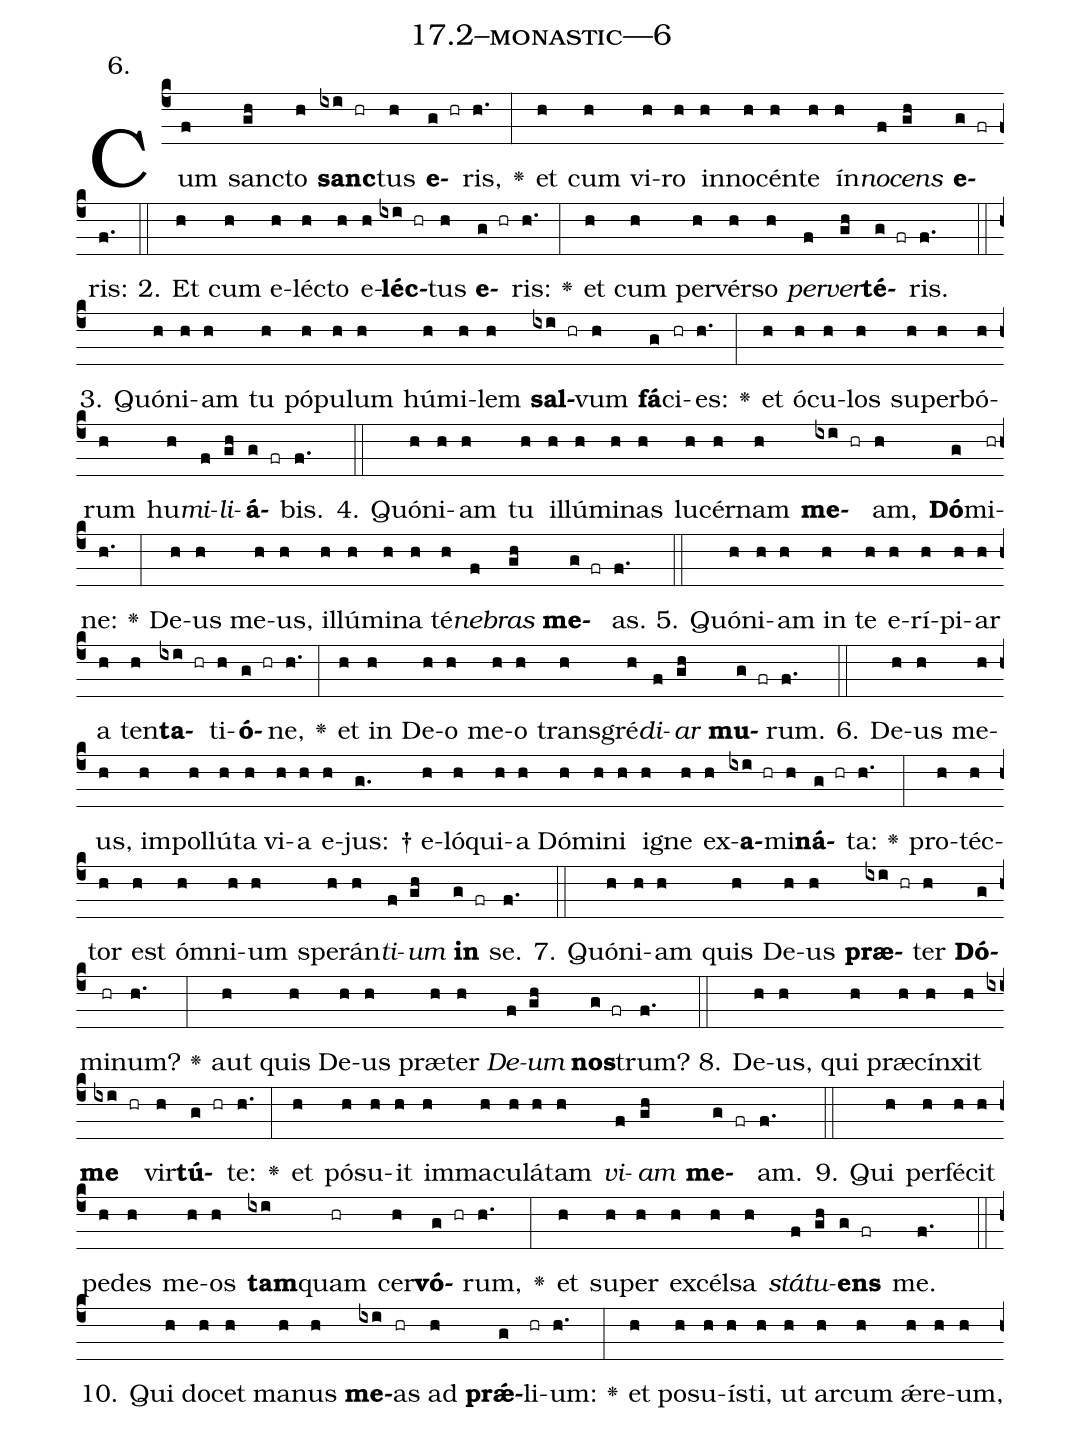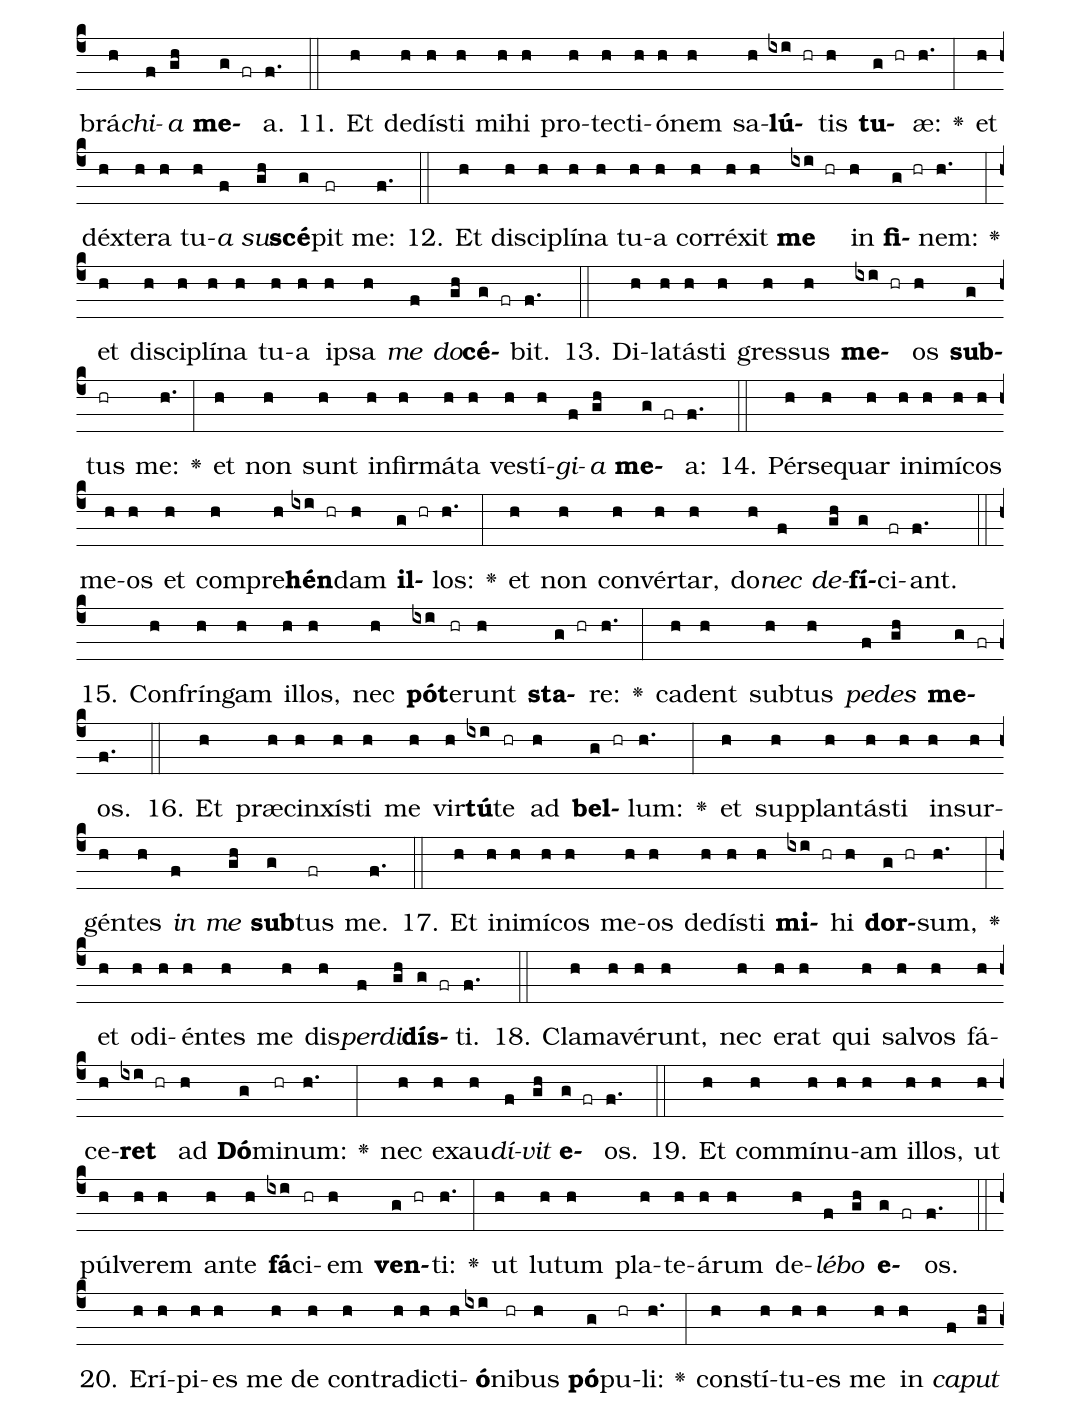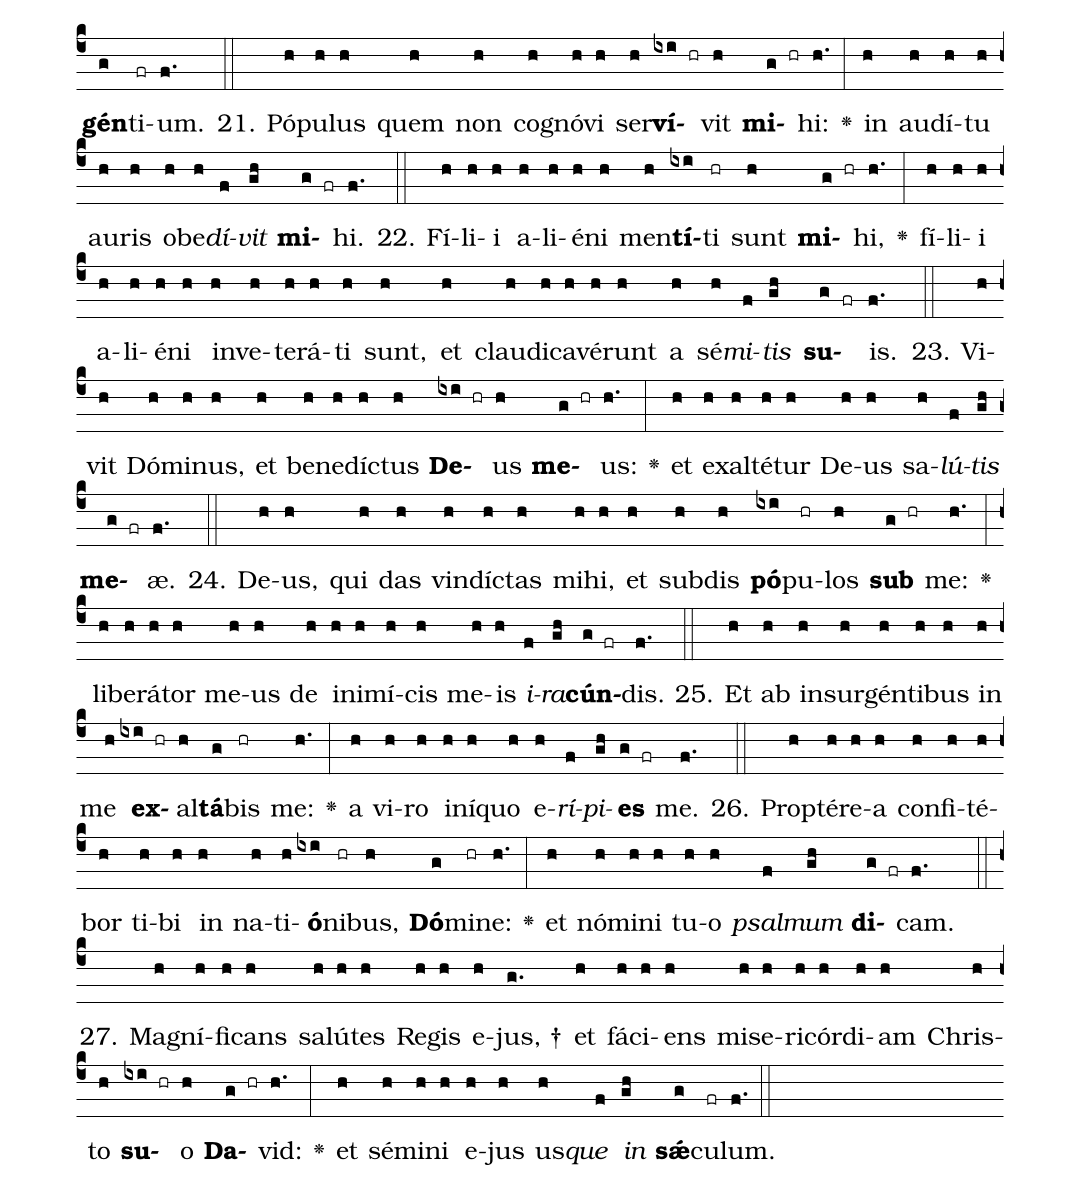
name: 17.2--monastic---6;
annotation: 6.;
%%
(c4)Cum(f) sanc(gh)to(h) <b>sanc</b>(ixi hr)tus(h) <b>e</b>(g hr)ris,(h.) <v>\greheightstar</v>(:) et(h) cum(h) vi(h)ro(h) in(h)no(h)cén(h)te(h) ín(h)<i>no</i>(f)<i>cens</i>(gh) <b>e</b>(g fr)ris:(f.) (::)
2. Et(h) cum(h) e(h)léc(h)to(h) e(h)<b>léc</b>(ixi hr)tus(h) <b>e</b>(g hr)ris:(h.) <v>\greheightstar</v>(:) et(h) cum(h) per(h)vér(h)so(h) <i>per</i>(f)<i>ver</i>(gh)<b>té</b>(g fr)ris.(f.) (::)
3. Quón(h)i(h)am(h) tu(h) pó(h)pu(h)lum(h) hú(h)mi(h)lem(h) <b>sal</b>(ixi hr)vum(h) <b>fá</b>(g)ci(hr)es:(h.) <v>\greheightstar</v>(:) et(h) ó(h)cu(h)los(h) su(h)per(h)bó(h)rum(h) hu(h)<i>mi</i>(f)<i>li</i>(gh)<b>á</b>(g fr)bis.(f.) (::)
4. Quón(h)i(h)am(h) tu(h) il(h)lú(h)mi(h)nas(h) lu(h)cér(h)nam(h) <b>me</b>(ixi hr)am,(h) <b>Dó</b>(g)mi(hr)ne:(h.) <v>\greheightstar</v>(:) De(h)us(h) me(h)us,(h) il(h)lú(h)mi(h)na(h) té(h)<i>ne</i>(f)<i>bras</i>(gh) <b>me</b>(g fr)as.(f.) (::)
5. Quón(h)i(h)am(h) in(h) te(h) e(h)rí(h)pi(h)ar(h) a(h) ten(h)<b>ta</b>(ixi hr)ti(h)<b>ó</b>(g hr)ne,(h.) <v>\greheightstar</v>(:) et(h) in(h) De(h)o(h) me(h)o(h) trans(h)gré(h)<i>di</i>(f)<i>ar</i>(gh) <b>mu</b>(g fr)rum.(f.) (::)
6. De(h)us(h) me(h)us,(h) im(h)pol(h)lú(h)ta(h) vi(h)a(h) e(h)jus: †(g.) e(h)ló(h)qui(h)a(h) Dó(h)mi(h)ni(h) i(h)gne(h) ex(h)<b>a</b>(ixi hr)mi(h)<b>ná</b>(g hr)ta:(h.) <v>\greheightstar</v>(:) pro(h)téc(h)tor(h) est(h) óm(h)ni(h)um(h) spe(h)rán(h)<i>ti</i>(f)<i>um</i>(gh) <b>in</b>(g fr) se.(f.) (::)
7. Quón(h)i(h)am(h) quis(h) De(h)us(h) <b>præ</b>(ixi hr)ter(h) <b>Dó</b>(g)mi(hr)num?(h.) <v>\greheightstar</v>(:) aut(h) quis(h) De(h)us(h) præ(h)ter(h) <i>De</i>(f)<i>um</i>(gh) <b>nos</b>(g fr)trum?(f.) (::)
8. De(h)us,(h) qui(h) præ(h)cín(h)xit(h) <b>me</b>(ixi hr) vir(h)<b>tú</b>(g hr)te:(h.) <v>\greheightstar</v>(:) et(h) pó(h)su(h)it(h) im(h)ma(h)cu(h)lá(h)tam(h) <i>vi</i>(f)<i>am</i>(gh) <b>me</b>(g fr)am.(f.) (::)
9. Qui(h) per(h)fé(h)cit(h) pe(h)des(h) me(h)os(h) <b>tam</b>(ixi)quam(hr) cer(h)<b>vó</b>(g hr)rum,(h.) <v>\greheightstar</v>(:) et(h) su(h)per(h) ex(h)cél(h)sa(h) <i>stá</i>(f)<i>tu</i>(gh)<b>ens</b>(g fr) me.(f.) (::)
10. Qui(h) do(h)cet(h) ma(h)nus(h) <b>me</b>(ixi)as(hr) ad(h) <b>prǽ</b>(g)li(hr)um:(h.) <v>\greheightstar</v>(:) et(h) po(h)su(h)ís(h)ti,(h) ut(h) ar(h)cum(h) ǽ(h)re(h)um,(h) brá(h)<i>chi</i>(f)<i>a</i>(gh) <b>me</b>(g fr)a.(f.) (::)
11. Et(h) de(h)dís(h)ti(h) mi(h)hi(h) pro(h)tec(h)ti(h)ó(h)nem(h) sa(h)<b>lú</b>(ixi hr)tis(h) <b>tu</b>(g hr)æ:(h.) <v>\greheightstar</v>(:) et(h) déx(h)te(h)ra(h) tu(h)<i>a</i>(f) <i>su</i>(gh)<b>scé</b>(g)pit(fr) me:(f.) (::)
12. Et(h) di(h)sci(h)plí(h)na(h) tu(h)a(h) cor(h)ré(h)xit(h) <b>me</b>(ixi hr) in(h) <b>fi</b>(g hr)nem:(h.) <v>\greheightstar</v>(:) et(h) di(h)sci(h)plí(h)na(h) tu(h)a(h) ip(h)sa(h) <i>me</i>(f) <i>do</i>(gh)<b>cé</b>(g fr)bit.(f.) (::)
13. Di(h)la(h)tás(h)ti(h) gres(h)sus(h) <b>me</b>(ixi hr)os(h) <b>sub</b>(g)tus(hr) me:(h.) <v>\greheightstar</v>(:) et(h) non(h) sunt(h) in(h)fir(h)má(h)ta(h) ves(h)tí(h)<i>gi</i>(f)<i>a</i>(gh) <b>me</b>(g fr)a:(f.) (::)
14. Pér(h)se(h)quar(h) in(h)i(h)mí(h)cos(h) me(h)os(h) et(h) com(h)pre(h)<b>hén</b>(ixi hr)dam(h) <b>il</b>(g hr)los:(h.) <v>\greheightstar</v>(:) et(h) non(h) con(h)vér(h)tar,(h) do(h)<i>nec</i>(f) <i>de</i>(gh)<b>fí</b>(g)ci(fr)ant.(f.) (::)
15. Con(h)frín(h)gam(h) il(h)los,(h) nec(h) <b>pót</b>(ixi)e(hr)runt(h) <b>sta</b>(g hr)re:(h.) <v>\greheightstar</v>(:) ca(h)dent(h) sub(h)tus(h) <i>pe</i>(f)<i>des</i>(gh) <b>me</b>(g fr)os.(f.) (::)
16. Et(h) præ(h)cin(h)xís(h)ti(h) me(h) vir(h)<b>tú</b>(ixi)te(hr) ad(h) <b>bel</b>(g hr)lum:(h.) <v>\greheightstar</v>(:) et(h) sup(h)plan(h)tás(h)ti(h) in(h)sur(h)gén(h)tes(h) <i>in</i>(f) <i>me</i>(gh) <b>sub</b>(g)tus(fr) me.(f.) (::)
17. Et(h) in(h)i(h)mí(h)cos(h) me(h)os(h) de(h)dís(h)ti(h) <b>mi</b>(ixi hr)hi(h) <b>dor</b>(g hr)sum,(h.) <v>\greheightstar</v>(:) et(h) o(h)di(h)én(h)tes(h) me(h) dis(h)<i>per</i>(f)<i>di</i>(gh)<b>dís</b>(g fr)ti.(f.) (::)
18. Cla(h)ma(h)vé(h)runt,(h) nec(h) e(h)rat(h) qui(h) sal(h)vos(h) fá(h)ce(h)<b>ret</b>(ixi hr) ad(h) <b>Dó</b>(g)mi(hr)num:(h.) <v>\greheightstar</v>(:) nec(h) ex(h)au(h)<i>dí</i>(f)<i>vit</i>(gh) <b>e</b>(g fr)os.(f.) (::)
19. Et(h) com(h)mí(h)nu(h)am(h) il(h)los,(h) ut(h) púl(h)ve(h)rem(h) an(h)te(h) <b>fá</b>(ixi)ci(hr)em(h) <b>ven</b>(g hr)ti:(h.) <v>\greheightstar</v>(:) ut(h) lu(h)tum(h) pla(h)te(h)á(h)rum(h) de(h)<i>lé</i>(f)<i>bo</i>(gh) <b>e</b>(g fr)os.(f.) (::)
20. E(h)rí(h)pi(h)es(h) me(h) de(h) con(h)tra(h)dic(h)ti(h)<b>ó</b>(ixi)ni(hr)bus(h) <b>pó</b>(g)pu(hr)li:(h.) <v>\greheightstar</v>(:) con(h)stí(h)tu(h)es(h) me(h) in(h) <i>ca</i>(f)<i>put</i>(gh) <b>gén</b>(g)ti(fr)um.(f.) (::)
21. Pó(h)pu(h)lus(h) quem(h) non(h) co(h)gnó(h)vi(h) ser(h)<b>ví</b>(ixi hr)vit(h) <b>mi</b>(g hr)hi:(h.) <v>\greheightstar</v>(:) in(h) au(h)dí(h)tu(h) au(h)ris(h) ob(h)e(h)<i>dí</i>(f)<i>vit</i>(gh) <b>mi</b>(g fr)hi.(f.) (::)
22. Fí(h)li(h)i(h) a(h)li(h)é(h)ni(h) men(h)<b>tí</b>(ixi)ti(hr) sunt(h) <b>mi</b>(g hr)hi,(h.) <v>\greheightstar</v>(:) fí(h)li(h)i(h) a(h)li(h)é(h)ni(h) in(h)ve(h)te(h)rá(h)ti(h) sunt,(h) et(h) clau(h)di(h)ca(h)vé(h)runt(h) a(h) sé(h)<i>mi</i>(f)<i>tis</i>(gh) <b>su</b>(g fr)is.(f.) (::)
23. Vi(h)vit(h) Dó(h)mi(h)nus,(h) et(h) be(h)ne(h)díc(h)tus(h) <b>De</b>(ixi hr)us(h) <b>me</b>(g hr)us:(h.) <v>\greheightstar</v>(:) et(h) ex(h)al(h)té(h)tur(h) De(h)us(h) sa(h)<i>lú</i>(f)<i>tis</i>(gh) <b>me</b>(g fr)æ.(f.) (::)
24. De(h)us,(h) qui(h) das(h) vin(h)díc(h)tas(h) mi(h)hi,(h) et(h) sub(h)dis(h) <b>pó</b>(ixi)pu(hr)los(h) <b>sub</b>(g hr) me:(h.) <v>\greheightstar</v>(:) li(h)be(h)rá(h)tor(h) me(h)us(h) de(h) in(h)i(h)mí(h)cis(h) me(h)is(h) <i>i</i>(f)<i>ra</i>(gh)<b>cún</b>(g fr)dis.(f.) (::)
25. Et(h) ab(h) in(h)sur(h)gén(h)ti(h)bus(h) in(h) me(h) <b>ex</b>(ixi hr)al(h)<b>tá</b>(g)bis(hr) me:(h.) <v>\greheightstar</v>(:) a(h) vi(h)ro(h) in(h)í(h)quo(h) e(h)<i>rí</i>(f)<i>pi</i>(gh)<b>es</b>(g fr) me.(f.) (::)
26. Prop(h)tér(h)e(h)a(h) con(h)fi(h)té(h)bor(h) ti(h)bi(h) in(h) na(h)ti(h)<b>ó</b>(ixi)ni(hr)bus,(h) <b>Dó</b>(g)mi(hr)ne:(h.) <v>\greheightstar</v>(:) et(h) nó(h)mi(h)ni(h) tu(h)o(h) <i>psal</i>(f)<i>mum</i>(gh) <b>di</b>(g fr)cam.(f.) (::)
27. Ma(h)gní(h)fi(h)cans(h) sa(h)lú(h)tes(h) Re(h)gis(h) e(h)jus, †(g.) et(h) fá(h)ci(h)ens(h) mi(h)se(h)ri(h)cór(h)di(h)am(h) Chris(h)to(h) <b>su</b>(ixi hr)o(h) <b>Da</b>(g hr)vid:(h.) <v>\greheightstar</v>(:) et(h) sé(h)mi(h)ni(h) e(h)jus(h) us(h)<i>que</i>(f) <i>in</i>(gh) <b>sǽ</b>(g)cu(fr)lum.(f.) (::)
